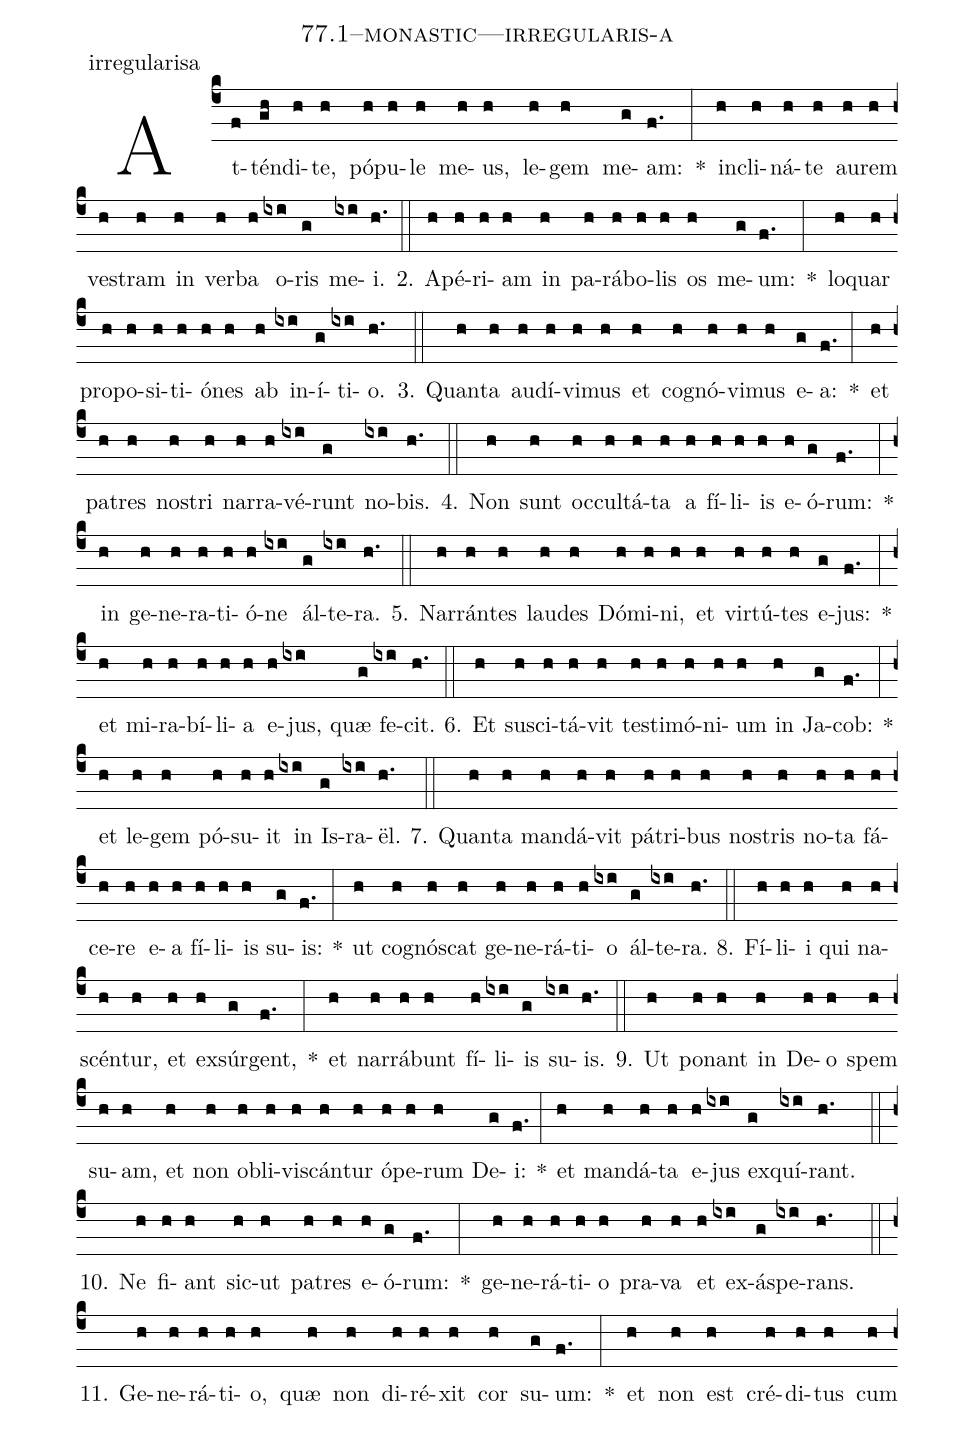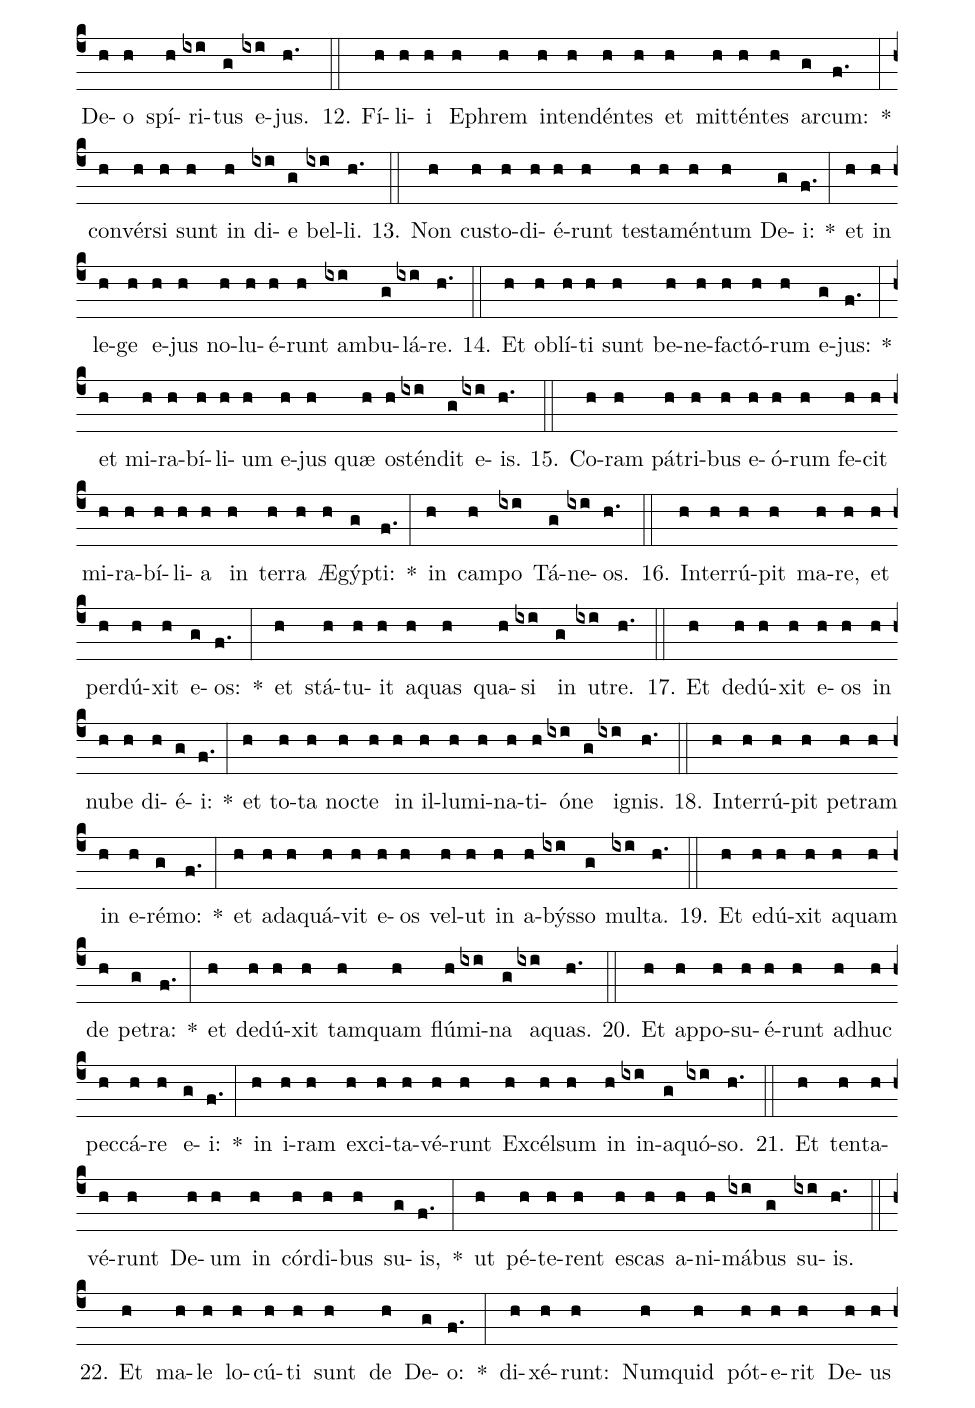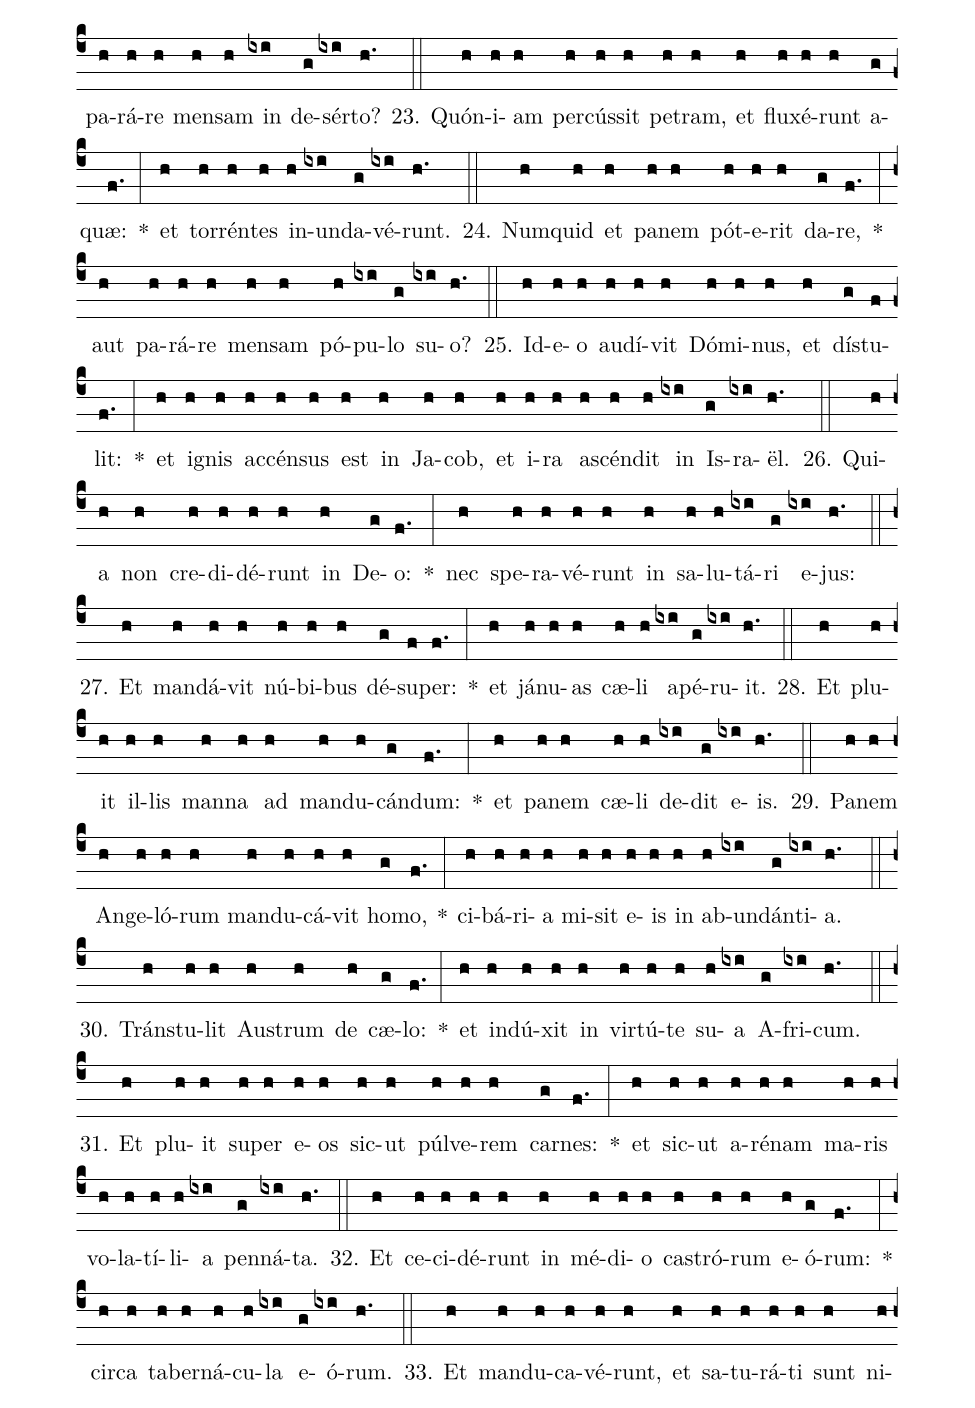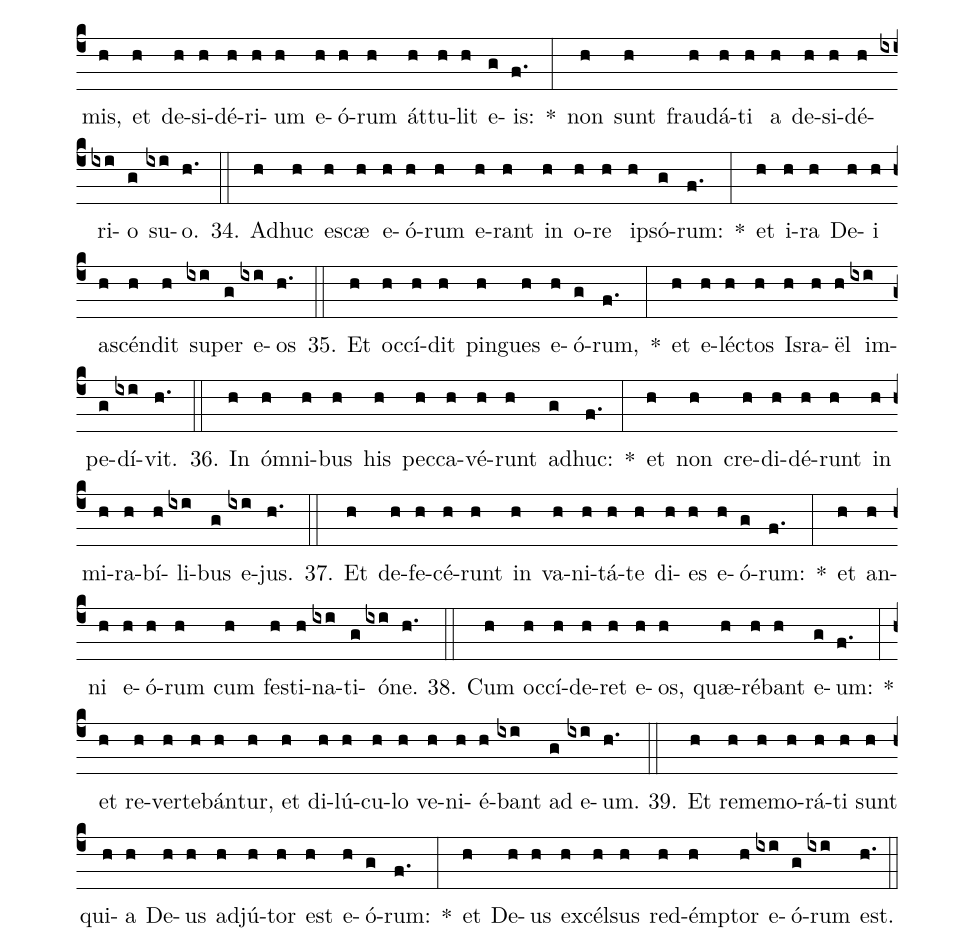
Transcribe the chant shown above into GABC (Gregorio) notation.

name: 77.1--monastic---irregularis-a;
annotation: irregularisa;
%%
(c4)At(f)tén(gh)di(h)te,(h) pó(h)pu(h)le(h) me(h)us,(h) le(h)gem(h) me(g)am:(f.) *(:) in(h)cli(h)ná(h)te(h) au(h)rem(h) ves(h)tram(h) in(h) ver(h)ba(h) o(ixi)ris(g) me(ixi)i.(h.) (::)
2. A(h)pé(h)ri(h)am(h) in(h) pa(h)rá(h)bo(h)lis(h) os(h) me(g)um:(f.) *(:) lo(h)quar(h) pro(h)po(h)si(h)ti(h)ó(h)nes(h) ab(h) in(ixi)í(g)ti(ixi)o.(h.) (::)
3. Quan(h)ta(h) au(h)dí(h)vi(h)mus(h) et(h) co(h)gnó(h)vi(h)mus(h) e(g)a:(f.) *(:) et(h) pa(h)tres(h) nos(h)tri(h) nar(h)ra(h)vé(ixi)runt(g) no(ixi)bis.(h.) (::)
4. Non(h) sunt(h) oc(h)cul(h)tá(h)ta(h) a(h) fí(h)li(h)is(h) e(h)ó(g)rum:(f.) *(:) in(h) ge(h)ne(h)ra(h)ti(h)ó(h)ne(ixi) ál(g)te(ixi)ra.(h.) (::)
5. Nar(h)rán(h)tes(h) lau(h)des(h) Dó(h)mi(h)ni,(h) et(h) vir(h)tú(h)tes(h) e(g)jus:(f.) *(:) et(h) mi(h)ra(h)bí(h)li(h)a(h) e(h)jus,(ixi) quæ(g) fe(ixi)cit.(h.) (::)
6. Et(h) su(h)sci(h)tá(h)vit(h) tes(h)ti(h)mó(h)ni(h)um(h) in(h) Ja(g)cob:(f.) *(:) et(h) le(h)gem(h) pó(h)su(h)it(h) in(ixi) Is(g)ra(ixi)ël.(h.) (::)
7. Quan(h)ta(h) man(h)dá(h)vit(h) pá(h)tri(h)bus(h) nos(h)tris(h) no(h)ta(h) fá(h)ce(h)re(h) e(h)a(h) fí(h)li(h)is(h) su(g)is:(f.) *(:) ut(h) co(h)gnós(h)cat(h) ge(h)ne(h)rá(h)ti(h)o(ixi) ál(g)te(ixi)ra.(h.) (::)
8. Fí(h)li(h)i(h) qui(h) na(h)scén(h)tur,(h) et(h) ex(h)súr(g)gent,(f.) *(:) et(h) nar(h)rá(h)bunt(h) fí(h)li(ixi)is(g) su(ixi)is.(h.) (::)
9. Ut(h) po(h)nant(h) in(h) De(h)o(h) spem(h) su(h)am,(h) et(h) non(h) ob(h)li(h)vis(h)cán(h)tur(h) ó(h)pe(h)rum(h) De(g)i:(f.) *(:) et(h) man(h)dá(h)ta(h) e(h)jus(ixi) ex(g)quí(ixi)rant.(h.) (::)
10. Ne(h) fi(h)ant(h) sic(h)ut(h) pa(h)tres(h) e(h)ó(g)rum:(f.) *(:) ge(h)ne(h)rá(h)ti(h)o(h) pra(h)va(h) et(h) ex(ixi)ás(g)pe(ixi)rans.(h.) (::)
11. Ge(h)ne(h)rá(h)ti(h)o,(h) quæ(h) non(h) di(h)ré(h)xit(h) cor(h) su(g)um:(f.) *(:) et(h) non(h) est(h) cré(h)di(h)tus(h) cum(h) De(h)o(h) spí(h)ri(ixi)tus(g) e(ixi)jus.(h.) (::)
12. Fí(h)li(h)i(h) E(h)phrem(h) in(h)ten(h)dén(h)tes(h) et(h) mit(h)tén(h)tes(h) ar(g)cum:(f.) *(:) con(h)vér(h)si(h) sunt(h) in(h) di(ixi)e(g) bel(ixi)li.(h.) (::)
13. Non(h) cus(h)to(h)di(h)é(h)runt(h) tes(h)ta(h)mén(h)tum(h) De(g)i:(f.) *(:) et(h) in(h) le(h)ge(h) e(h)jus(h) no(h)lu(h)é(h)runt(h) am(ixi)bu(g)lá(ixi)re.(h.) (::)
14. Et(h) ob(h)lí(h)ti(h) sunt(h) be(h)ne(h)fac(h)tó(h)rum(h) e(g)jus:(f.) *(:) et(h) mi(h)ra(h)bí(h)li(h)um(h) e(h)jus(h) quæ(h) os(h)tén(ixi)dit(g) e(ixi)is.(h.) (::)
15. Co(h)ram(h) pá(h)tri(h)bus(h) e(h)ó(h)rum(h) fe(h)cit(h) mi(h)ra(h)bí(h)li(h)a(h) in(h) ter(h)ra(h) Æ(h)gýp(g)ti:(f.) *(:) in(h) cam(h)po(ixi) Tá(g)ne(ixi)os.(h.) (::)
16. In(h)ter(h)rú(h)pit(h) ma(h)re,(h) et(h) per(h)dú(h)xit(h) e(g)os:(f.) *(:) et(h) stá(h)tu(h)it(h) a(h)quas(h) qua(h)si(ixi) in(g) u(ixi)tre.(h.) (::)
17. Et(h) de(h)dú(h)xit(h) e(h)os(h) in(h) nu(h)be(h) di(h)é(g)i:(f.) *(:) et(h) to(h)ta(h) noc(h)te(h) in(h) il(h)lu(h)mi(h)na(h)ti(h)ó(ixi)ne(g) i(ixi)gnis.(h.) (::)
18. In(h)ter(h)rú(h)pit(h) pe(h)tram(h) in(h) e(h)ré(g)mo:(f.) *(:) et(h) ad(h)a(h)quá(h)vit(h) e(h)os(h) vel(h)ut(h) in(h) a(h)býs(ixi)so(g) mul(ixi)ta.(h.) (::)
19. Et(h) e(h)dú(h)xit(h) a(h)quam(h) de(h) pe(g)tra:(f.) *(:) et(h) de(h)dú(h)xit(h) tam(h)quam(h) flú(h)mi(ixi)na(g) a(ixi)quas.(h.) (::)
20. Et(h) ap(h)po(h)su(h)é(h)runt(h) ad(h)huc(h) pec(h)cá(h)re(h) e(g)i:(f.) *(:) in(h) i(h)ram(h) ex(h)ci(h)ta(h)vé(h)runt(h) Ex(h)cél(h)sum(h) in(h) in(ixi)a(g)quó(ixi)so.(h.) (::)
21. Et(h) ten(h)ta(h)vé(h)runt(h) De(h)um(h) in(h) cór(h)di(h)bus(h) su(g)is,(f.) *(:) ut(h) pé(h)te(h)rent(h) es(h)cas(h) a(h)ni(h)má(ixi)bus(g) su(ixi)is.(h.) (::)
22. Et(h) ma(h)le(h) lo(h)cú(h)ti(h) sunt(h) de(h) De(g)o:(f.) *(:) di(h)xé(h)runt:(h) Num(h)quid(h) pót(h)e(h)rit(h) De(h)us(h) pa(h)rá(h)re(h) men(h)sam(h) in(ixi) de(g)sér(ixi)to?(h.) (::)
23. Quón(h)i(h)am(h) per(h)cús(h)sit(h) pe(h)tram,(h) et(h) flu(h)xé(h)runt(h) a(g)quæ:(f.) *(:) et(h) tor(h)rén(h)tes(h) in(h)un(ixi)da(g)vé(ixi)runt.(h.) (::)
24. Num(h)quid(h) et(h) pa(h)nem(h) pót(h)e(h)rit(h) da(g)re,(f.) *(:) aut(h) pa(h)rá(h)re(h) men(h)sam(h) pó(h)pu(ixi)lo(g) su(ixi)o?(h.) (::)
25. Id(h)e(h)o(h) au(h)dí(h)vit(h) Dó(h)mi(h)nus,(h) et(h) dís(g)tu(f)lit:(f.) *(:) et(h) i(h)gnis(h) ac(h)cén(h)sus(h) est(h) in(h) Ja(h)cob,(h) et(h) i(h)ra(h) a(h)scén(h)dit(h) in(ixi) Is(g)ra(ixi)ël.(h.) (::)
26. Qui(h)a(h) non(h) cre(h)di(h)dé(h)runt(h) in(h) De(g)o:(f.) *(:) nec(h) spe(h)ra(h)vé(h)runt(h) in(h) sa(h)lu(h)tá(ixi)ri(g) e(ixi)jus:(h.) (::)
27. Et(h) man(h)dá(h)vit(h) nú(h)bi(h)bus(h) dé(g)su(f)per:(f.) *(:) et(h) já(h)nu(h)as(h) cæ(h)li(h) a(ixi)pé(g)ru(ixi)it.(h.) (::)
28. Et(h) plu(h)it(h) il(h)lis(h) man(h)na(h) ad(h) man(h)du(h)cán(g)dum:(f.) *(:) et(h) pa(h)nem(h) cæ(h)li(h) de(ixi)dit(g) e(ixi)is.(h.) (::)
29. Pa(h)nem(h) An(h)ge(h)ló(h)rum(h) man(h)du(h)cá(h)vit(h) ho(g)mo,(f.) *(:) ci(h)bá(h)ri(h)a(h) mi(h)sit(h) e(h)is(h) in(h) ab(h)un(ixi)dán(g)ti(ixi)a.(h.) (::)
30. Tráns(h)tu(h)lit(h) Aus(h)trum(h) de(h) cæ(g)lo:(f.) *(:) et(h) in(h)dú(h)xit(h) in(h) vir(h)tú(h)te(h) su(h)a(ixi) A(g)fri(ixi)cum.(h.) (::)
31. Et(h) plu(h)it(h) su(h)per(h) e(h)os(h) sic(h)ut(h) púl(h)ve(h)rem(h) car(g)nes:(f.) *(:) et(h) sic(h)ut(h) a(h)ré(h)nam(h) ma(h)ris(h) vo(h)la(h)tí(h)li(h)a(ixi) pen(g)ná(ixi)ta.(h.) (::)
32. Et(h) ce(h)ci(h)dé(h)runt(h) in(h) mé(h)di(h)o(h) cas(h)tró(h)rum(h) e(h)ó(g)rum:(f.) *(:) cir(h)ca(h) ta(h)ber(h)ná(h)cu(h)la(ixi) e(g)ó(ixi)rum.(h.) (::)
33. Et(h) man(h)du(h)ca(h)vé(h)runt,(h) et(h) sa(h)tu(h)rá(h)ti(h) sunt(h) ni(h)mis,(h) et(h) de(h)si(h)dé(h)ri(h)um(h) e(h)ó(h)rum(h) át(h)tu(h)lit(h) e(g)is:(f.) *(:) non(h) sunt(h) frau(h)dá(h)ti(h) a(h) de(h)si(h)dé(h)ri(ixi)o(g) su(ixi)o.(h.) (::)
34. Ad(h)huc(h) e(h)scæ(h) e(h)ó(h)rum(h) e(h)rant(h) in(h) o(h)re(h) ip(h)só(g)rum:(f.) *(:) et(h) i(h)ra(h) De(h)i(h) a(h)scén(h)dit(h) su(ixi)per(g) e(ixi)os(h.) (::)
35. Et(h) oc(h)cí(h)dit(h) pin(h)gues(h) e(h)ó(g)rum,(f.) *(:) et(h) e(h)léc(h)tos(h) Is(h)ra(h)ël(h) im(ixi)pe(g)dí(ixi)vit.(h.) (::)
36. In(h) óm(h)ni(h)bus(h) his(h) pec(h)ca(h)vé(h)runt(h) ad(g)huc:(f.) *(:) et(h) non(h) cre(h)di(h)dé(h)runt(h) in(h) mi(h)ra(h)bí(h)li(ixi)bus(g) e(ixi)jus.(h.) (::)
37. Et(h) de(h)fe(h)cé(h)runt(h) in(h) va(h)ni(h)tá(h)te(h) di(h)es(h) e(h)ó(g)rum:(f.) *(:) et(h) an(h)ni(h) e(h)ó(h)rum(h) cum(h) fes(h)ti(h)na(ixi)ti(g)ó(ixi)ne.(h.) (::)
38. Cum(h) oc(h)cí(h)de(h)ret(h) e(h)os,(h) quæ(h)ré(h)bant(h) e(g)um:(f.) *(:) et(h) re(h)ver(h)te(h)bán(h)tur,(h) et(h) di(h)lú(h)cu(h)lo(h) ve(h)ni(h)é(h)bant(ixi) ad(g) e(ixi)um.(h.) (::)
39. Et(h) re(h)me(h)mo(h)rá(h)ti(h) sunt(h) qui(h)a(h) De(h)us(h) ad(h)jú(h)tor(h) est(h) e(h)ó(g)rum:(f.) *(:) et(h) De(h)us(h) ex(h)cél(h)sus(h) red(h)émp(h)tor(h) e(ixi)ó(g)rum(ixi) est.(h.) (::)
